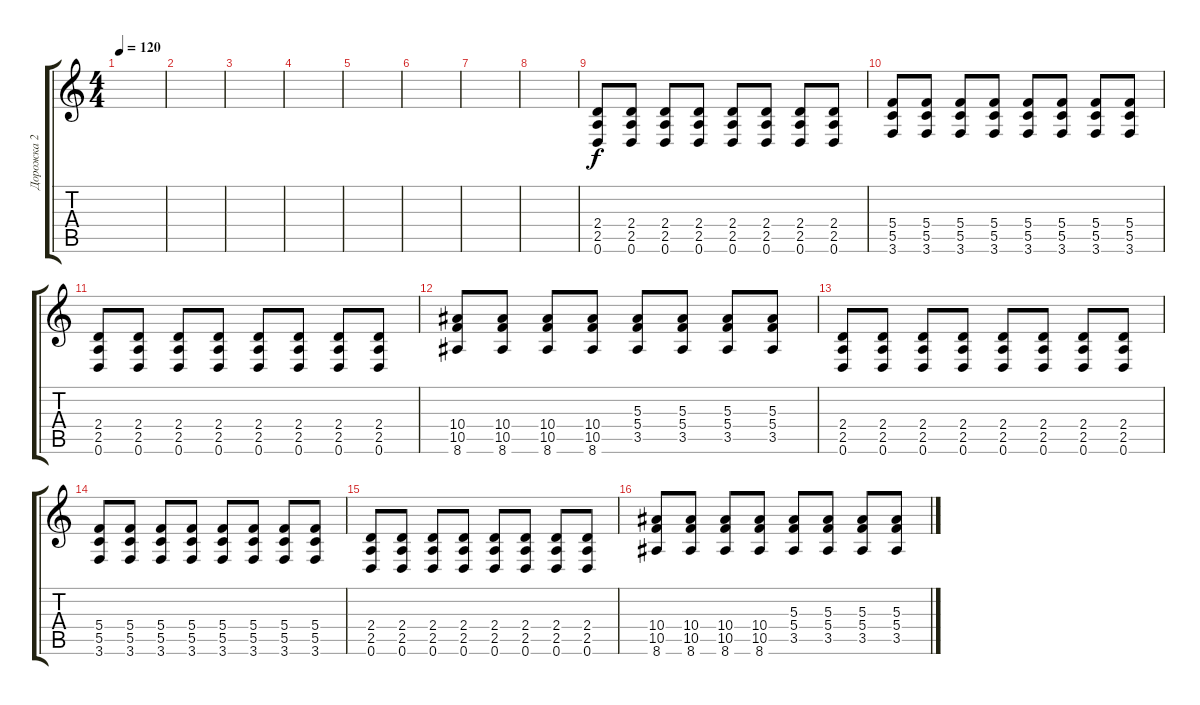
\track ("Дорожка 2" "Дорожка 2") {instrument distortionguitar}
\staff {score tabs}
\tuning (D4 A3 F3 C3 G2 D2) {hide}
\ts (4 4)
\tempo 120
\clef g2
\ks c
|
|
|
|
|
|
|
|
(2.4 2.5 0.6).8 (2.4 2.5 0.6).8 (2.4 2.5 0.6).8 (2.4 2.5 0.6).8 (2.4 2.5 0.6).8 (2.4 2.5 0.6).8 (2.4 2.5 0.6).8 (2.4 2.5 0.6).8 |
(5.4 5.5 3.6).8 (5.4 5.5 3.6).8 (5.4 5.5 3.6).8 (5.4 5.5 3.6).8 (5.4 5.5 3.6).8 (5.4 5.5 3.6).8 (5.4 5.5 3.6).8 (5.4 5.5 3.6).8 |
(2.4 2.5 0.6).8 (2.4 2.5 0.6).8 (2.4 2.5 0.6).8 (2.4 2.5 0.6).8 (2.4 2.5 0.6).8 (2.4 2.5 0.6).8 (2.4 2.5 0.6).8 (2.4 2.5 0.6).8 |
(10.4 10.5 8.6).8 (10.4 10.5 8.6).8 (10.4 10.5 8.6).8 (10.4 10.5 8.6).8 (5.3 5.4 3.5).8 (5.3 5.4 3.5).8 (5.3 5.4 3.5).8 (5.3 5.4 3.5).8 |
(2.4 2.5 0.6).8 (2.4 2.5 0.6).8 (2.4 2.5 0.6).8 (2.4 2.5 0.6).8 (2.4 2.5 0.6).8 (2.4 2.5 0.6).8 (2.4 2.5 0.6).8 (2.4 2.5 0.6).8 |
(5.4 5.5 3.6).8 (5.4 5.5 3.6).8 (5.4 5.5 3.6).8 (5.4 5.5 3.6).8 (5.4 5.5 3.6).8 (5.4 5.5 3.6).8 (5.4 5.5 3.6).8 (5.4 5.5 3.6).8 |
(2.4 2.5 0.6).8 (2.4 2.5 0.6).8 (2.4 2.5 0.6).8 (2.4 2.5 0.6).8 (2.4 2.5 0.6).8 (2.4 2.5 0.6).8 (2.4 2.5 0.6).8 (2.4 2.5 0.6).8 |
(10.4 10.5 8.6).8 (10.4 10.5 8.6).8 (10.4 10.5 8.6).8 (10.4 10.5 8.6).8 (5.3 5.4 3.5).8 (5.3 5.4 3.5).8 (5.3 5.4 3.5).8 (5.3 5.4 3.5).8
